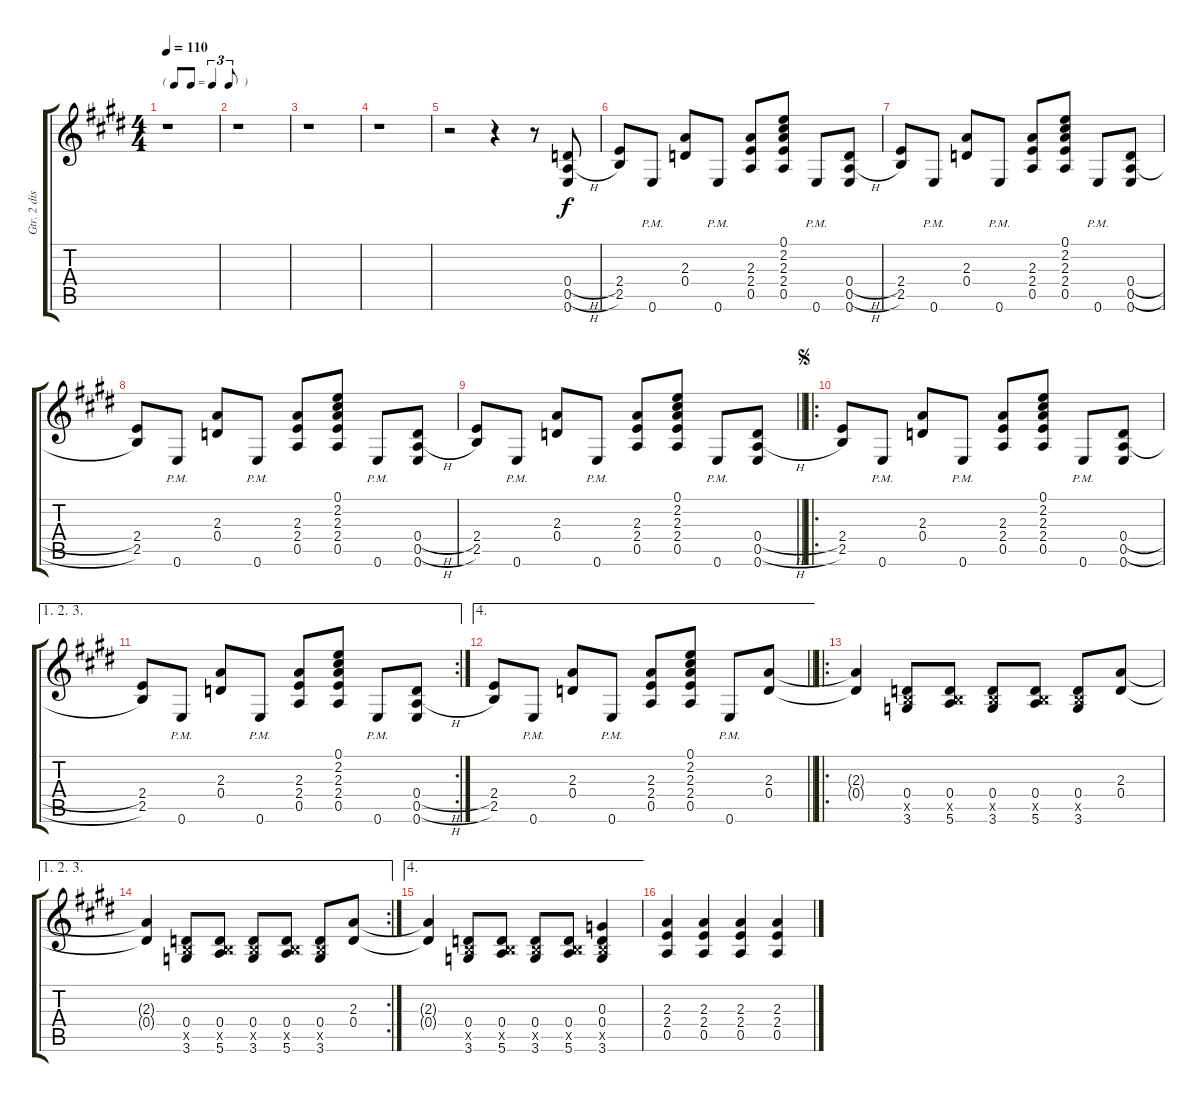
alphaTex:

\track ("Gtr. 2 dist left" "Gtr. 2 dis") {instrument overdrivenguitar}
\staff {score tabs}
\tuning (E4 B3 G3 D3 A2 E2) {hide}
\ts (4 4)
\tf triplet8th
\tempo 110
\clef g2
\ks e
r.1{dy f instrument overdrivenguitar} |
\ks c#minor
r.1 |
r.1 |
r.1 |
\ks e
r.2 r.4 r.8 (0.4{h} 0.5{h} 0.6).8 |
\ks c#minor
(2.4 2.5).8 0.6{pm}.8 (2.3 0.4).8 0.6{pm}.8 (2.3 2.4 0.5).8 (0.1 2.2 2.3 2.4 0.5).8 0.6{pm}.8 (0.4{h} 0.5{h} 0.6).8 |
(2.4 2.5).8 0.6{pm}.8 (2.3 0.4).8 0.6{pm}.8 (2.3 2.4 0.5).8 (0.1 2.2 2.3 2.4 0.5).8 0.6{pm}.8 (0.4{h} 0.5{h} 0.6).8 |
\ks e
(2.4 2.5).8 0.6{pm}.8 (2.3 0.4).8 0.6{pm}.8 (2.3 2.4 0.5).8 (0.1 2.2 2.3 2.4 0.5).8 0.6{pm}.8 (0.4{h} 0.5{h} 0.6).8 |
\barLineRight lightlight
\ks c#minor
(2.4 2.5).8 0.6{pm}.8 (2.3 0.4).8 0.6{pm}.8 (2.3 2.4 0.5).8 (0.1 2.2 2.3 2.4 0.5).8 0.6{pm}.8 (0.4{h} 0.5{h} 0.6).8 |
\ro
\jump segno
\ks e
(2.4 2.5).8 0.6{pm}.8 (2.3 0.4).8 0.6{pm}.8 (2.3 2.4 0.5).8 (0.1 2.2 2.3 2.4 0.5).8 0.6{pm}.8 (0.4{h} 0.5{h} 0.6).8 |
\ae (1 2 3)
\rc 2
\ks c#minor
(2.4 2.5).8 0.6{pm}.8 (2.3 0.4).8 0.6{pm}.8 (2.3 2.4 0.5).8 (0.1 2.2 2.3 2.4 0.5).8 0.6{pm}.8 (0.4{h} 0.5{h} 0.6).8 |
\ae 4
\barLineRight lightlight
(2.4 2.5).8 0.6{pm}.8 (2.3 0.4).8 0.6{pm}.8 (2.3 2.4 0.5).8 (0.1 2.2 2.3 2.4 0.5).8 0.6{pm}.8 (2.3 0.4).8 |
\ro
\ks e
(2.3{t} 0.4{t}).4 (0.4 2.5{x} 3.6).8 (0.4 2.5{x} 5.6).8 (0.4 2.5{x} 3.6).8 (0.4 2.5{x} 5.6).8 (0.4 2.5{x} 3.6).8 (2.3 0.4).8 |
\ae (1 2 3)
\rc 2
\ks c#minor
(2.3{t} 0.4{t}).4 (0.4 2.5{x} 3.6).8 (0.4 2.5{x} 5.6).8 (0.4 2.5{x} 3.6).8 (0.4 2.5{x} 5.6).8 (0.4 2.5{x} 3.6).8 (2.3 0.4).8 |
\ae 4
(2.3{t} 0.4{t}).4 (0.4 2.5{x} 3.6).8 (0.4 2.5{x} 5.6).8 (0.4 2.5{x} 3.6).8 (0.4 2.5{x} 5.6).8 (0.3 0.4 2.5{x} 3.6).4 |
\ks e
(2.3 2.4 0.5).4 (2.3 2.4 0.5).4 (2.3 2.4 0.5).4 (2.3 2.4 0.5).4
